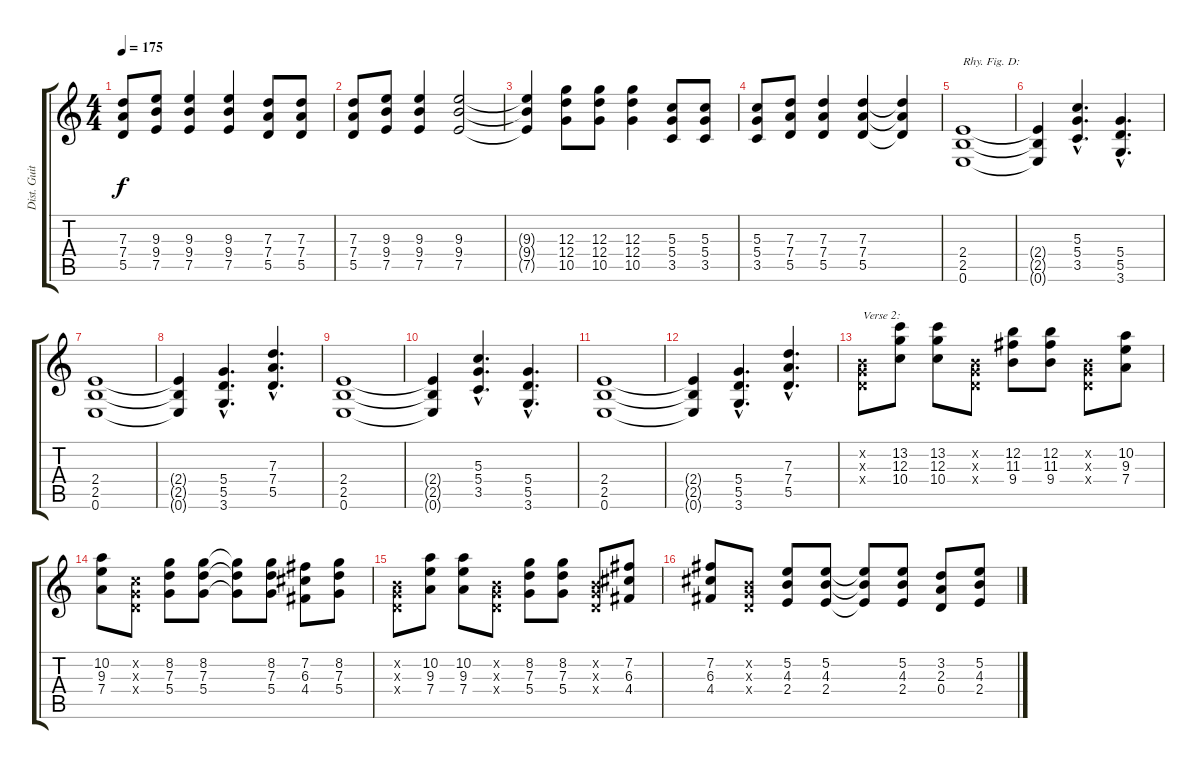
\track ("Dist. Guitar 2" "Dist. Guit") {instrument distortionguitar}
\staff {score tabs}
\tuning (E4 B3 G3 D3 A2 E2) {hide}
\ts (4 4)
\tempo 175
\clef g2
\ks c
(7.3 7.4 5.5).8{dy f} (9.3 9.4 7.5).8 (9.3 9.4 7.5).4 (9.3 9.4 7.5).4 (7.3 7.4 5.5).8 (7.3 7.4 5.5).8 |
(7.3 7.4 5.5).8 (9.3 9.4 7.5).8 (9.3 9.4 7.5).4 (9.3 9.4 7.5).2 |
(9.3{t} 9.4{t} 7.5{t}).4 (12.3 12.4 10.5).8 (12.3 12.4 10.5).8 (12.3 12.4 10.5).4 (5.3 5.4 3.5).8 (5.3 5.4 3.5).8 |
(5.3 5.4 3.5).8 (7.3 7.4 5.5).8 (7.3 7.4 5.5).4 (7.3 7.4 5.5).4 (7.3{t} 7.4{t} 5.5{t}).4 |
(2.4 2.5 0.6).1{txt "Rhy. Fig. D:" volume 10 instrument distortionguitar} |
(2.4{t} 2.5{t} 0.6{t}).4 (5.3{hac} 5.4{hac} 3.5{hac}).4{d} (5.4{hac} 5.5{hac} 3.6{hac}).4{d} |
(2.4 2.5 0.6).1 |
(2.4{t} 2.5{t} 0.6{t}).4 (5.4{hac} 5.5{hac} 3.6{hac}).4{d} (7.3{hac} 7.4{hac} 5.5{hac}).4{d} |
(2.4 2.5 0.6).1 |
(2.4{t} 2.5{t} 0.6{t}).4 (5.3{hac} 5.4{hac} 3.5{hac}).4{d} (5.4{hac} 5.5{hac} 3.6{hac}).4{d} |
(2.4 2.5 0.6).1 |
(2.4{t} 2.5{t} 0.6{t}).4 (5.4{hac} 5.5{hac} 3.6{hac}).4{d} (7.3{hac} 7.4{hac} 5.5{hac}).4{d} |
(0.2{x} 0.3{x} 0.4{x}).8{txt "Verse 2:" volume 10 instrument distortionguitar} (13.2 12.3 10.4).8 (13.2 12.3 10.4).8 (0.2{x} 0.3{x} 0.4{x}).8 (12.2 11.3 9.4).8 (12.2 11.3 9.4).8 (0.2{x} 0.3{x} 0.4{x}).8 (10.2 9.3 7.4).8 |
(10.2 9.3 7.4).8 (1.2{x} 0.3{x} 0.4{x}).8 (8.2 7.3 5.4).8 (8.2 7.3 5.4).8 (8.2{t} 7.3{t} 5.4{t}).8 (8.2 7.3 5.4).8 (7.2 6.3 4.4).8 (8.2 7.3 5.4).8 |
(0.2{x} 0.3{x} 0.4{x}).8 (10.2 9.3 7.4).8 (10.2 9.3 7.4).8 (0.2{x} 0.3{x} 0.4{x}).8 (8.2 7.3 5.4).8 (8.2 7.3 5.4).8 (0.2{x} 0.3{x} 0.4{x}).8 (7.2 6.3 4.4).8 |
(7.2 6.3 4.4).8 (0.2{x} 0.3{x} 0.4{x}).8 (5.2 4.3 2.4).8 (5.2 4.3 2.4).8 (5.2{t} 4.3{t} 2.4{t}).8 (5.2 4.3 2.4).8 (3.2 2.3 0.4).8 (5.2 4.3 2.4).8
